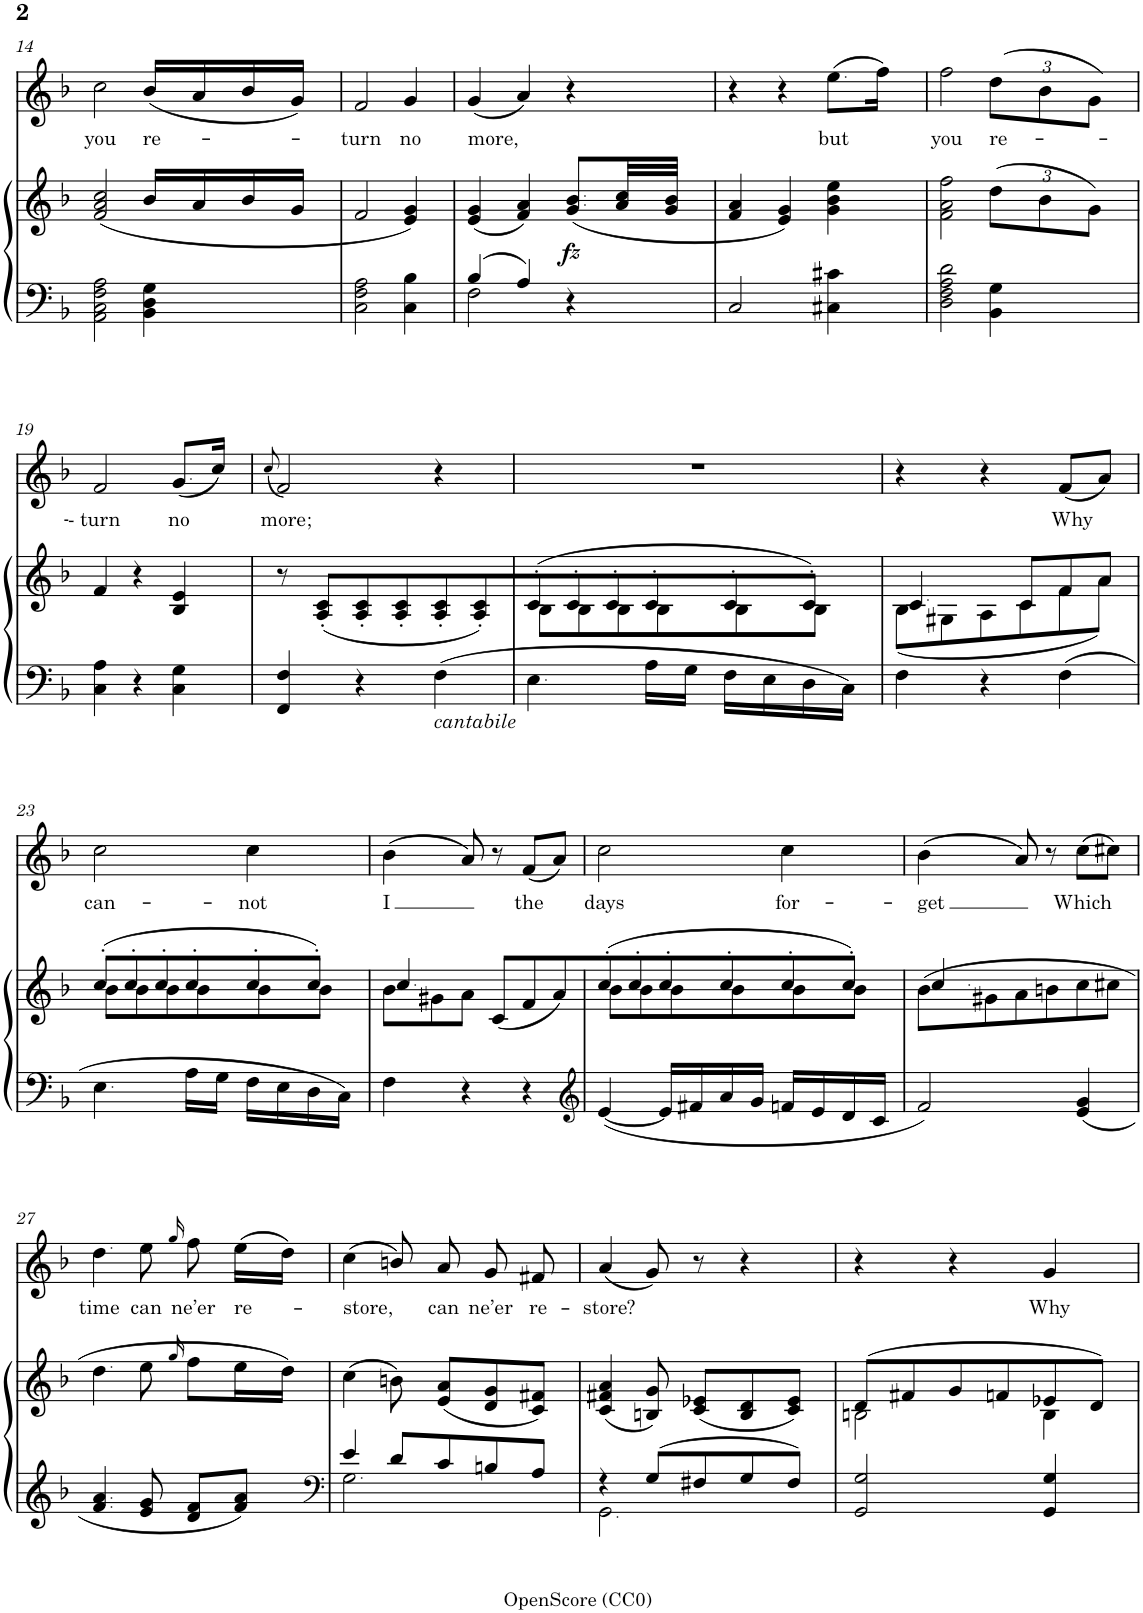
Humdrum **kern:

**kern	**kern	**dynam	**kern	**text
*part2	*part2	*part2	*part1	*part1
*staff3	*staff2	*staff2/3	*staff1	*staff1
*I"Piano	*	*	*I"Voice	*
*I'Pno	*	*	*	*
!!LO:PB:g=z
*clefF4	*clefG2	*	*clefG2	*
*k[b-]	*k[b-]	*	*k[b-]	*
*M3/4	*M3/4	*	*M3/4	*
=14	=14	=14	=14	=14
!	!	!	!	!LO:LY:b
2AA\ 2C\ 2F\ 2A\	(2f/ 2a/ 2cc/	.	2cc\	you
!	!	!	!	!LO:LY:b
4BB-\ 4D\ 4G\	16b-/LL	.	(16b-/LL	re-
.	16a/	.	16a/	.
.	16b-/	.	16b-/	.
.	16g/JJ	.	16g/JJ)	.
=15	=15	=15	=15	=15
!	!	!	!	!LO:LY:b
2C\ 2F\ 2A\	2f/	.	2f/	-turn
!	!	!	!	!LO:LY:b
4C\ 4B-\	4e/ 4g/)	.	4g/	no
=16	=16	=16	=16	=16
*^	*	*	*	*
!	!	!	!	!	!LO:LY:b
4B-/	2F\	(4e/ 4g/	.	(4g/	more,
4A/	.	4f/ 4a/)	.	4a/)	.
!	!	!	!LO:DY:b	!	!
4r	4ryy	(8.g/ 8.b-/L	fz	4r	.
.	.	32a/ 32cc/LL	.	.	.
.	.	32g/ 32b-/JJJ	.	.	.
*v	*v	*	*	*	*
=17	=17	=17	=17	=17
2C/	4f/ 4a/	.	4r	.
.	4e/ 4g/)	.	4r	.
!	!	!	!	!LO:LY:b
4C#X\ 4c#X\	4g\ 4b-\ 4ee\	.	(8.ee\L	but
.	.	.	16ff\Jk)	.
=18	=18	=18	=18	=18
!	!	!	!	!LO:LY:b
2D\ 2F\ 2A\ 2d\	2f\ 2a\ 2ff\	.	2ff\	you
*	*Xbrackettup	*	*Xbrackettup	*
!	!	!	!	!LO:LY:b
4BB-\ 4G\	(12dd\L	.	(12dd\L	re-
.	12b-\	.	12b-\	.
.	12g\J)	.	12g\J)	.
!!LO:LB:g=z
=19	=19	=19	=19	=19
!	!	!	!	!LO:LY:b
4C\ 4A\	4f/	.	2f/	-- turn
4r	4r	.	.	.
!	!	!	!	!LO:LY:b
4C\ 4G\	4B-/ 4e/	.	(8.g/L	no
.	.	.	16cc/Jk)	.
=20	=20	=20	=20	=20
.	.	.	(8qcc/	.
!	!	!	!	!LO:LY:b
4FF/ 4F/	8r	.	2f/)	more;
.	(8A/' 8c/'L	.	.	.
4r	8A/' 8c/'	.	.	.
.	8A/' 8c/'	.	.	.
!LO:TX:b:i:t=cantabile	!	!	!	!
4F\	8A/' 8c/'	.	4r	.
.	8A/' 8c/')	.	.	.
=21	=21	=21	=21	=21
*	*^	*	*	*
4.E\	(8c'/	8B-\L	.	2.r	.
.	8c'/	8B-\	.	.	.
.	8c'/	8B-\	.	.	.
16A\LL	8c'/	8B-\	.	.	.
16G\JJ	.	.	.	.	.
16F\LL	8c'/	8B-\	.	.	.
16E\	.	.	.	.	.
16D\	8c'/J)	8B-\J	.	.	.
16C\JJ	.	.	.	.	.
=22	=22	=22	=22	=22	=22
4F\	4.c/	(8B-\L	.	4r	.
.	.	8G#X\	.	.	.
4r	.	8A\	.	4r	.
.	8c/L	8c\	.	.	.
!	!	!	!	!	!LO:LY:b
4F\	8f/	8f\	.	(8f/L	Why
.	8a/J	8a\J)	.	8a/J)	.
!!LO:LB:g=z
=23	=23	=23	=23	=23	=23
!	!	!	!	!	!LO:LY:b
4.E\	(8cc'/L	8b-\L	.	2cc\	can-
.	8cc'/	8b-\	.	.	.
.	8cc'/	8b-\	.	.	.
16A\LL	8cc'/	8b-\	.	.	.
16G\JJ	.	.	.	.	.
!	!	!	!	!	!LO:LY:b
16F\LL	8cc'/	8b-\	.	4cc\	-not
16E\	.	.	.	.	.
16D\	8cc'/J)	8b-\J	.	.	.
16C\JJ	.	.	.	.	.
=24	=24	=24	=24	=24	=24
!	!	!	!	!	!LO:LY:b
4F\	4.cc/	8b-\L	.	(4b-\	I
.	.	8g#X\	.	.	.
4r	.	8a\J	.	8a/)	.
.	(<8c/L	4.ryy	.	8r	.
!	!	!	!	!	!LO:LY:b
4r	8f/	.	.	(8f/L	the
.	8a/)	.	.	8a/J)	.
=25	=25	=25	=25	=25	=25
*clefG2	*	*	*	*	*
!	!	!	!	!	!LO:LY:b
[4e/	(8cc'/	8b-\L	.	2cc\	days
.	8cc'/	8b-\	.	.	.
16e/LL]	8cc'/	8b-\	.	.	.
16f#X/	.	.	.	.	.
16a/	8cc'/	8b-\	.	.	.
16g/JJ	.	.	.	.	.
!	!	!	!	!	!LO:LY:b
16fn/LL	8cc'/	8b-\	.	4cc\	for-
16e/	.	.	.	.	.
16d/	8cc'/J)	8b-\J	.	.	.
16c/JJ	.	.	.	.	.
=26	=26	=26	=26	=26	=26
!	!	!	!	!	!LO:LY:b
2f/	4.cc/	(>8b-\L	.	(4b-\	-get
.	.	8g#X\	.	.	.
.	.	8a\	.	8a/)	.
.	8ryy	8bn\	.	8r	.
!	!	!	!	!	!LO:LY:b
4e/ 4g/	8ryy	8cc\	.	(8cc\L	Which
.	8ryy	8cc#X\J	.	8cc#X\J)	.
!!LO:LB:g=z
=27	=27	=27	=27	=27	=27
!	!	!	!	!	!LO:LY:b
*	*v	*v	*	*	*
4.f/ 4.a/	4.dd\	.	4.dd\	time
!	!	!	!	!LO:LY:b
8e/ 8g/	8ee\	.	8ee\	can
.	16qgg/	.	16qgg/	.
!	!	!	!	!LO:LY:b
8d/ 8f/L	8ff\L	.	8ff\	ne’er
!	!	!	!	!LO:LY:b
8f/ 8a/J	16ee\L	.	(16ee\LL	re-
.	16dd\JJ)	.	16dd\JJ)	.
=28	=28	=28	=28	=28
*clefF4	*	*	*	*
*^	*	*	*	*
!	!	!	!	!	!LO:LY:b
4e/	2.G\	(4cc\	.	(4cc\	-store,
8d/L	.	8bn\)	.	8bn/)	.
!	!	!	!	!	!LO:LY:b
8c/	.	(8e/ 8a/L	.	8a/	can
!	!	!	!	!	!LO:LY:b
8Bn/	.	8d/ 8g/	.	8g/	ne’er
!	!	!	!	!	!LO:LY:b
8A/J	.	8c/ 8f#X/J)	.	8f#X/	re-
=29	=29	=29	=29	=29	=29
!	!	!	!	!	!LO:LY:b
4r	2.GG\	(4c/ 4f#X/ 4a/	.	(4a/	-store?
8G/L	.	8Bn/ 8g/)	.	8g/)	.
8F#X/	.	(8c/ 8e-X/L	.	8r	.
8G/	.	8B/ 8d/	.	4r	.
8F#/J	.	8c/ 8e-/J)	.	.	.
*v	*v	*	*	*	*
=30	=30	=30	=30	=30
*	*^	*	*	*
2GG/ 2G/	(8d/L	2Bn\	.	4r	.
.	8f#X/	.	.	.	.
.	8g/	.	.	4r	.
.	8fn/	.	.	.	.
!	!	!	!	!	!LO:LY:b
4GG/ 4G/	8e-X/	4B\	.	4g/	Why
.	8d/J)	.	.	.	.
*	*v	*v	*	*	*
=	=	=	=	=
*-	*-	*-	*-	*-
